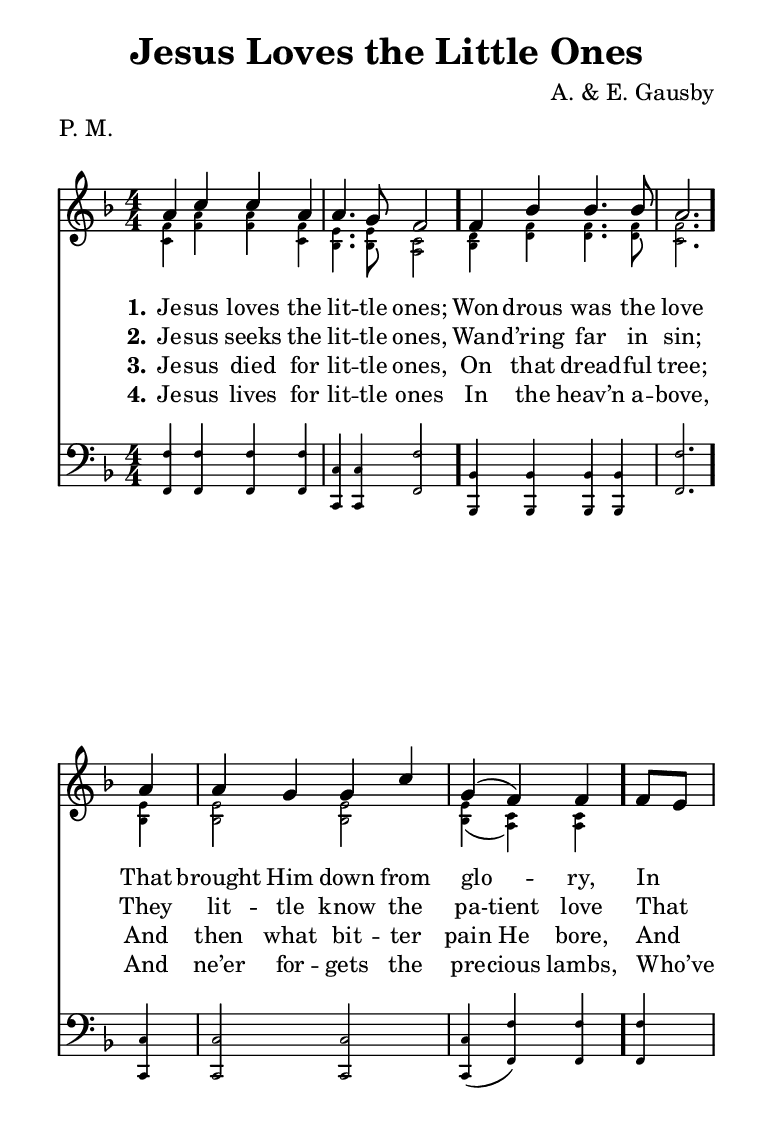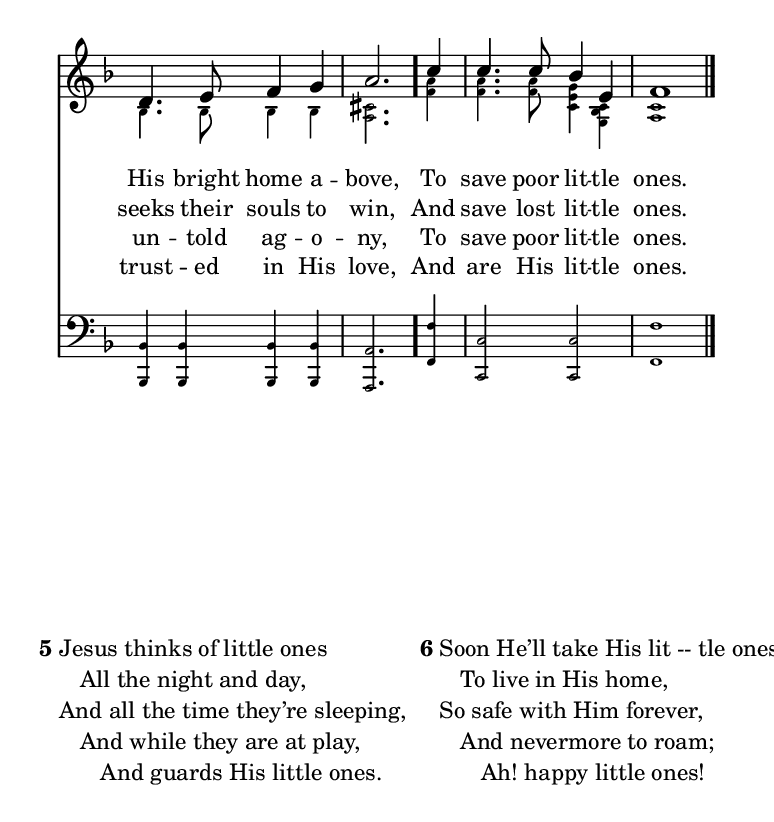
\include "common/global.ily"
\paper {
  \include "common/paper.ily"
  ragged-last-bottom = ##t
  system-system-spacing.padding = 11
}

\header{
  %children
  hymnnumber = "315"
  title = "Jesus Loves the Little Ones"
  tunename = ""
  meter = "P. M."
  poet = ""
  composer = "A. & E. Gausby"
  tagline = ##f
}

global = {
  \include "common/overrides.ily"
  \override Staff.TimeSignature.style = #'numbered
  \time 4/4
  \override Score.MetronomeMark.transparent = ##t % hide all fermata changes too
  \tempo 4=80
  \key f \major
  \autoBeamOff
}

notesSoprano = {
\global
\relative c'' {

  a4 c c a | a4. g8 f2
  f4 bes bes4. bes8 | a2.
  a4 | a g g c | g( f) f
  f8[ e] | d4. e8 f4 g | a2.
  c4 | c4. c8 bes4 e, | f1

  \bar "|."

}
}

notesAltoA = {
\global
\override NoteHead.font-size = #-4
\relative e' {

  f4 a a f | e4. e8 c2
  d4 f f4. f8 | f2.
  e4 | e2 e2 | e4( c) c
  s4 | bes4. bes8 bes4 bes | cis2.
  a'4 | a4. a8 <g e>4 <c, bes> c1

}
}

notesAltoB = {
\global
\override NoteHead.font-size = #-4
\relative e' {

  c4 f f c | bes4. bes8 a2
  bes4 d d4. d8 | c2.
  bes4 | bes2 bes | bes4( a) a
  s4 | s4. s8 s4 s | a2.
  f'4 | f4. f8 c4 g | a1

}
}

notesTenor = {
\global
\override NoteHead.font-size = #-4
\relative a {

  f4 f f f | c c f2
  bes,4 bes bes bes | f'2.
  c4 | c2 c | c4( f) f
  f4 | bes, bes bes bes | a2.
  f'4 | c2 c | f1

}
}

notesBass = {
\global
\override NoteHead.font-size = #-4
\relative f, {

  f4 f f f | c c f2
  bes,4 bes bes bes | f'2.
  c4 | c2 c | c4( f) f
  f4 | bes, bes bes bes | a2.
  f'4 | c2 c | f1

}
}

wordsA = \lyricmode {
\set stanza = "1."

Je -- sus loves the lit -- tle ones; \bar "."
Won -- drous was the love \bar "."
That brought Him down from glo -- ry, \bar "."
In His bright home a -- bove, \bar "."
To save poor lit -- tle ones. \bar "."

}

wordsB = \lyricmode {
\set stanza = "2."

Je -- sus seeks the lit -- tle ones,
Wan -- d’ring far in sin;
They lit -- tle know the { \mon } pa -- tient { \moff } love
That seeks their souls to win,
And save lost lit -- tle ones.

}

wordsC = \lyricmode {
\set stanza = "3."

Je -- sus died for lit -- tle ones,
On that dread -- ful tree;
And then what bit -- ter { \mon } pain He { \moff } bore,
And un -- told ag -- o -- ny,
To save poor lit -- tle ones.

}

wordsD = \lyricmode {
\set stanza = "4."

Je -- sus lives for lit -- tle ones
In the heav’n a -- bove,
And ne’er for -- gets the { \mon } pre -- cious { \moff } lambs,
Who’ve trust -- ed in His love,
And are His lit -- tle ones.

}

wordsE = \markuplist {

\line { Jesus thinks of little ones }
\line { { \hspace #2 } All the night and day, }
\line { And all the time they’re sleeping, }
\line { { \hspace #2 } And while they are at play, }
\line { { \hspace #4 } And guards His little ones. }

}

wordsF = \markuplist {

\line { Soon He’ll take His lit -- tle ones }
\line { { \hspace #2 } To live in His home, }
\line { So safe with Him forever, }
\line { { \hspace #2 } And nevermore to roam; }
\line { { \hspace #4 } Ah! happy little ones! }

}

\score {
  \context ChoirStaff <<
    \context Staff = upper <<
      \set Staff.autoBeaming = ##f
      \set ChoirStaff.systemStartDelimiter = #'SystemStartBar
      \set ChoirStaff.printPartCombineTexts = ##f
      \context Voice = sopranos { \voiceOne << \notesSoprano >> }
      \context Voice = altos { \voiceTwo << \notesAltoA \notesAltoB >> }
      \context Lyrics = one   \lyricsto sopranos \wordsA
      \context Lyrics = two   \lyricsto sopranos \wordsB
      \context Lyrics = three \lyricsto sopranos \wordsC
      \context Lyrics = four  \lyricsto sopranos \wordsD
    >>
    \context Staff = men <<
      \set Staff.autoBeaming = ##f
      \clef bass
      \set ChoirStaff.printPartCombineTexts = ##f
      \partcombine #'(2 . 9) \notesTenor \notesBass
      \context NullVoice = tenors { \voiceOne << \notesTenor >> }
      \context NullVoice = basses { \voiceTwo << \notesBass >> }
    >>
  >>
  \layout {
    \include "common/layout.ily"
  }
  \midi{
    \include "common/midi.ily"
  }
}

\noPageBreak

\markup { \fill-line {
  \hspace #0.1
  \line{ \bold 5 \column { \wordsE } }
  \hspace #0.1
  \line{ \bold 6 \column { \wordsF } }
  \hspace #0.1
} }

\version "2.19.49"  % necessary for upgrading to future LilyPond versions.

% vi:set et ts=2 sw=2 ai nocindent syntax=lilypond:
